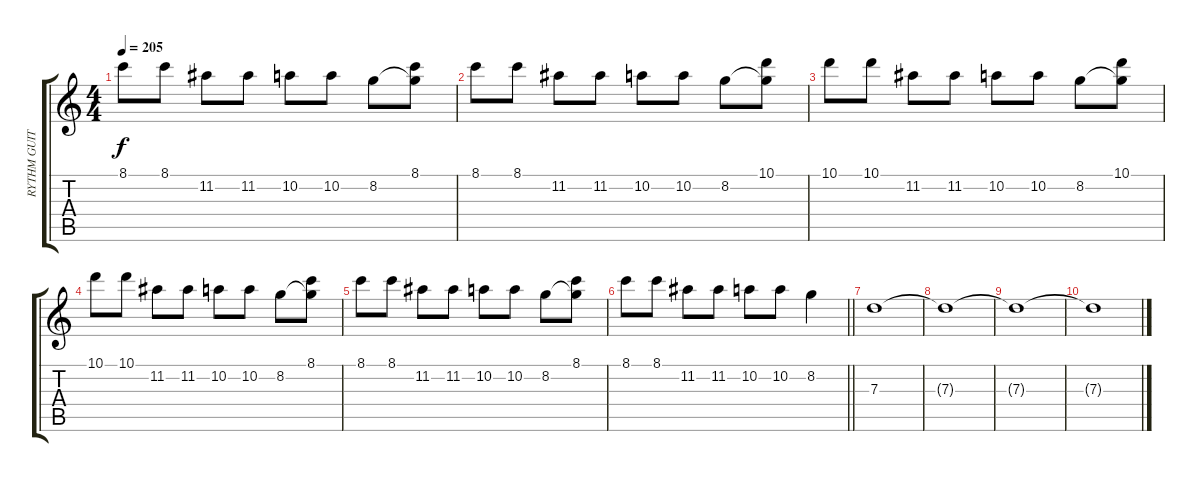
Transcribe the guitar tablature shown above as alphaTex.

\track ("RYTHM GUITAR" "RYTHM GUIT") {instrument overdrivenguitar}
\staff {score tabs}
\tuning (E4 B3 G3 D3 A2 E2) {hide}
\ts (4 4)
\tempo 205
\clef g2
\ks c
8.1.8{dy f} 8.1.8 11.2.8 11.2.8 10.2.8 10.2.8 8.2.8 (8.1 8.2{t}).8 |
8.1.8 8.1.8 11.2.8 11.2.8 10.2.8 10.2.8 8.2.8 (10.1 8.2{t}).8 |
10.1.8 10.1.8 11.2.8 11.2.8 10.2.8 10.2.8 8.2.8 (10.1 8.2{t}).8 |
10.1.8 10.1.8 11.2.8 11.2.8 10.2.8 10.2.8 8.2.8 (8.1 8.2{t}).8 |
8.1.8 8.1.8 11.2.8 11.2.8 10.2.8 10.2.8 8.2.8 (8.1 8.2{t}).8 |
\barLineRight lightlight
8.1.8 8.1.8 11.2.8 11.2.8 10.2.8 10.2.8 8.2.4 |
7.3.1 |
7.3{t}.1 |
7.3{t}.1 |
7.3{t}.1
